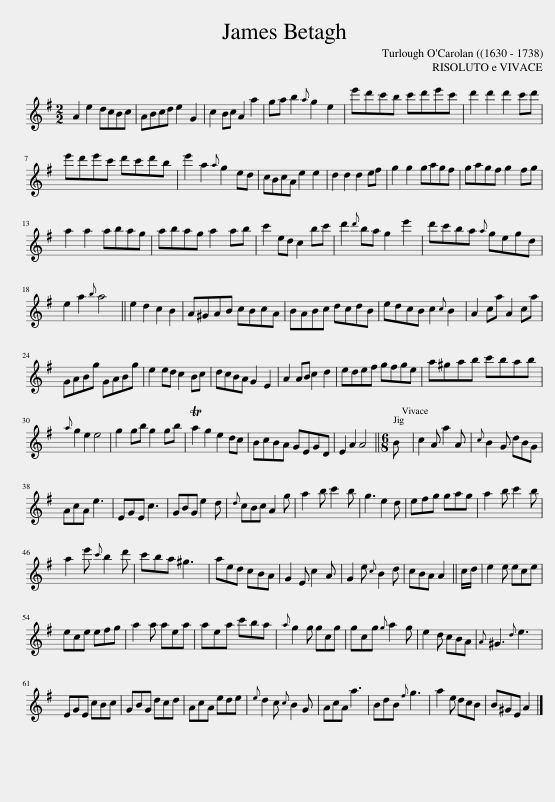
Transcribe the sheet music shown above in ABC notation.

X:1
L:1/8
M:2/2
I:linebreak $
K:G
V:1 treble
V:1
 A2 e2 dcBc | ABcd e2 G2 | c2 Bc A2 a2 | ga b2{a} g2 e2 | e'd'c'b c'd'e'c' | %5
 d'2 d'2 d'2 c'd' |$ e'd'e'c' d'c'd'b | e'2 a2{a} g2 ed | cBcA e2 e2 | d2 d2 d2 ef | %10
 g2 g2 gagf | gagf g2 fg |$ a2 a2 abag | abag a2 ab | c'2 ed c2 bc' | %15
 d'2{d'} ba g2 e'2 | d'c'ba{a} gegd |$ e2 a2{b} a4 || e2 d2 c2 B2 | A^GAB cBcA | %20
 BABc dcdB | edcB c2{c} B2 | A2 ca A2 ca |$ GABg GABg | e2 ed c2 Bc | %25
 dcBA G2 E2 | A2 AB c2 d2 | edef gfge | a^gab c'bab |${a} g2 e2 e4 | %30
 g2 gb g2 gb | Ta2 g2 e2 dc | BcBA GEGD | E2 A2 A4 ||[M:6/8] B | %35
 c2 A a2 A |{c} B2 G dBG |$ AcA e3 | EGE c3 | GBG e2 d | %40
{d} cBc A2 g | a2 b c'2 b | g3 e2 d | efg gag | a2 b c'2 b |$ %45
 a2 e'{c'} b2 d' | c'ba ^g3 | aed cBA | G2 E c2 A | G2 e{c} B2 d | %50
 cBA A2 || c/d/ | e2 e ece |$ ece efg | a2 a aea | %55
 aea c'ba |{a} g2 g gcg | gcg{g} a2 g | e2 d cBA |{A} ^G3{d} e3 |$ %60
 EGE cBc | GBG dcd | AcA ede |{e} d2 c{c} B2 G | AcA a3 | %65
 BdB{f} g3 | a2 e dcB | B^GE A2 |] %68
